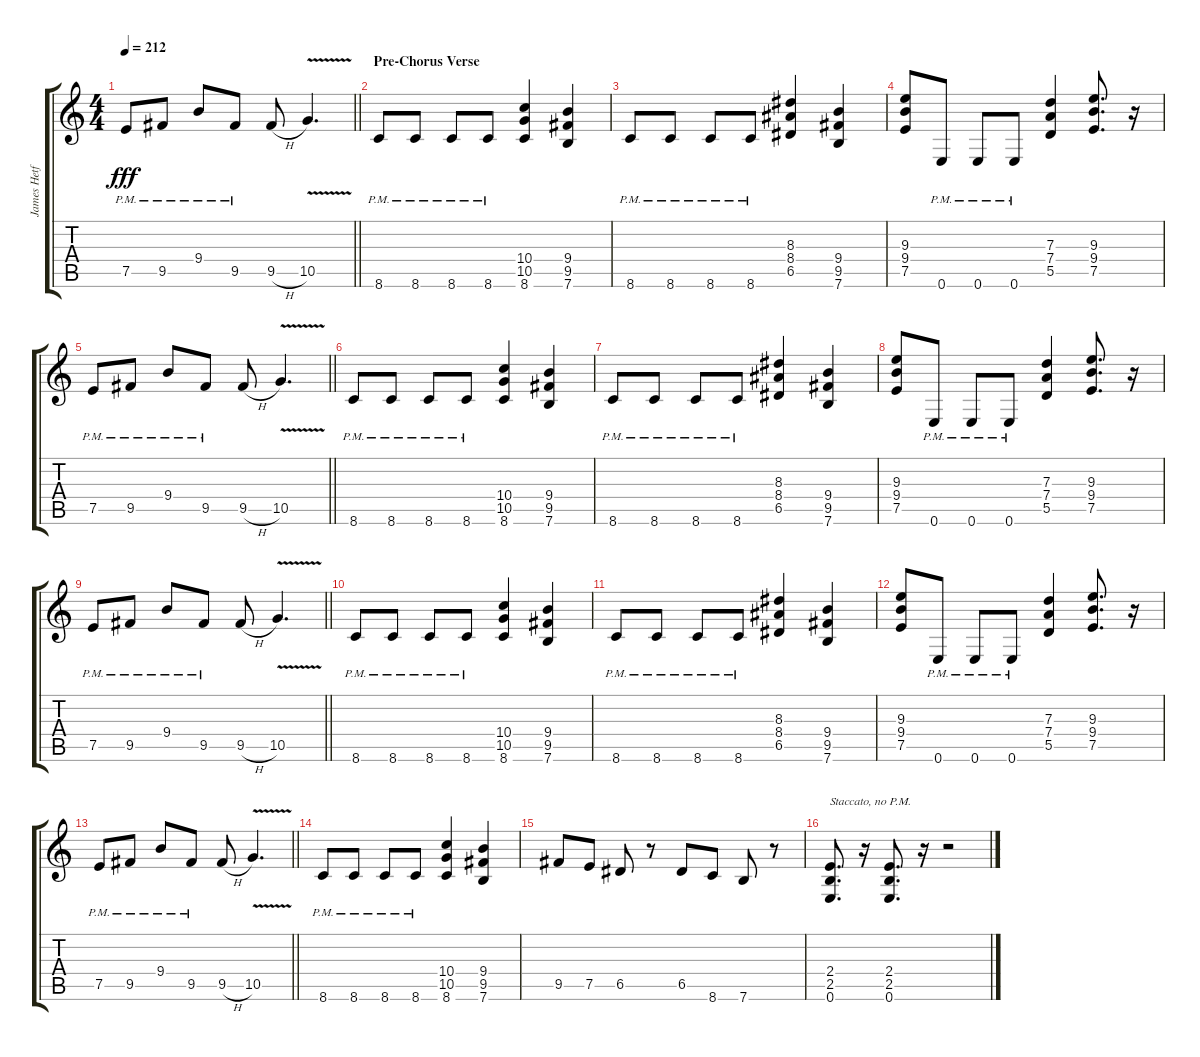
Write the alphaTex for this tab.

\track ("James Hetfield" "James Hetf") {instrument distortionguitar}
\staff {score tabs}
\tuning (E4 B3 G3 D3 A2 E2) {hide}
\ts (4 4)
\tempo 212
\clef g2
\barLineRight lightlight
\ks c
7.5{pm}.8{dy fff} 9.5{pm}.8 9.4{pm}.8 9.5{pm}.8 9.5{h}.8 10.5{v}.4{d} |
\section ("" "Pre-Chorus Verse")
8.6{pm}.8 8.6{pm}.8 8.6{pm}.8 8.6{pm}.8 (10.4 10.5 8.6).4 (9.4 9.5 7.6).4 |
8.6{pm}.8 8.6{pm}.8 8.6{pm}.8 8.6{pm}.8 (8.3 8.4 6.5).4 (9.4 9.5 7.6).4 |
(9.3 9.4 7.5).8 0.6{pm}.8 0.6{pm}.8 0.6{pm}.8 (7.3 7.4 5.5).4 (9.3 9.4 7.5).8{d} r.16 |
\barLineRight lightlight
7.5{pm}.8 9.5{pm}.8 9.4{pm}.8 9.5{pm}.8 9.5{h}.8 10.5{v}.4{d} |
8.6{pm}.8 8.6{pm}.8 8.6{pm}.8 8.6{pm}.8 (10.4 10.5 8.6).4 (9.4 9.5 7.6).4 |
8.6{pm}.8 8.6{pm}.8 8.6{pm}.8 8.6{pm}.8 (8.3 8.4 6.5).4 (9.4 9.5 7.6).4 |
(9.3 9.4 7.5).8 0.6{pm}.8 0.6{pm}.8 0.6{pm}.8 (7.3 7.4 5.5).4 (9.3 9.4 7.5).8{d} r.16 |
\barLineRight lightlight
7.5{pm}.8 9.5{pm}.8 9.4{pm}.8 9.5{pm}.8 9.5{h}.8 10.5{v}.4{d} |
8.6{pm}.8 8.6{pm}.8 8.6{pm}.8 8.6{pm}.8 (10.4 10.5 8.6).4 (9.4 9.5 7.6).4 |
8.6{pm}.8 8.6{pm}.8 8.6{pm}.8 8.6{pm}.8 (8.3 8.4 6.5).4 (9.4 9.5 7.6).4 |
(9.3 9.4 7.5).8 0.6{pm}.8 0.6{pm}.8 0.6{pm}.8 (7.3 7.4 5.5).4 (9.3 9.4 7.5).8{d} r.16 |
\barLineRight lightlight
7.5{pm}.8 9.5{pm}.8 9.4{pm}.8 9.5{pm}.8 9.5{h}.8 10.5{v}.4{d} |
8.6{pm}.8 8.6{pm}.8 8.6{pm}.8 8.6{pm}.8 (10.4 10.5 8.6).4 (9.4 9.5 7.6).4 |
9.5.8 7.5.8 6.5.8 r.8 6.5.8 8.6.8 7.6.8 r.8 |
(2.4 2.5 0.6).8{d txt "Staccato, no P.M."} r.16 (2.4 2.5 0.6).8{d} r.16 r.2
